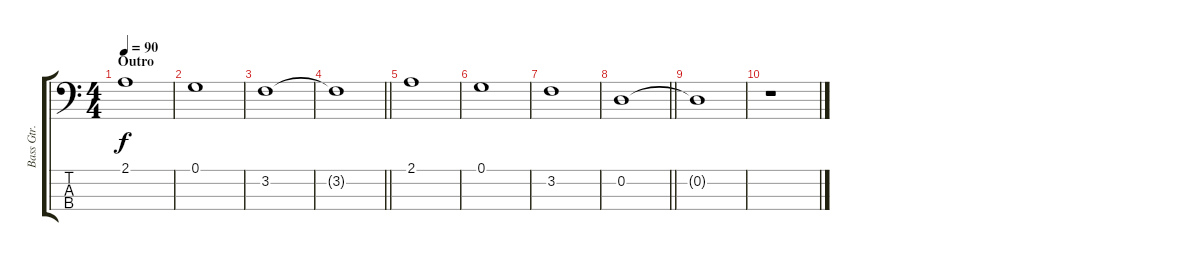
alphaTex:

\track ("Bass Gtr." "Bass Gtr.") {instrument electricbassfinger}
\staff {score tabs}
\tuning (G2 D2 A1 E1) {hide}
\ts (4 4)
\section ("" "Outro")
\tempo 90
\clef f4
\ks c
2.1.1{dy f} |
0.1.1 |
3.2.1 |
\barLineRight lightlight
3.2{t}.1 |
2.1.1 |
0.1.1 |
3.2.1{volume 0} |
\barLineRight lightlight
0.2.1 |
0.2{t}.1 |
r.1
